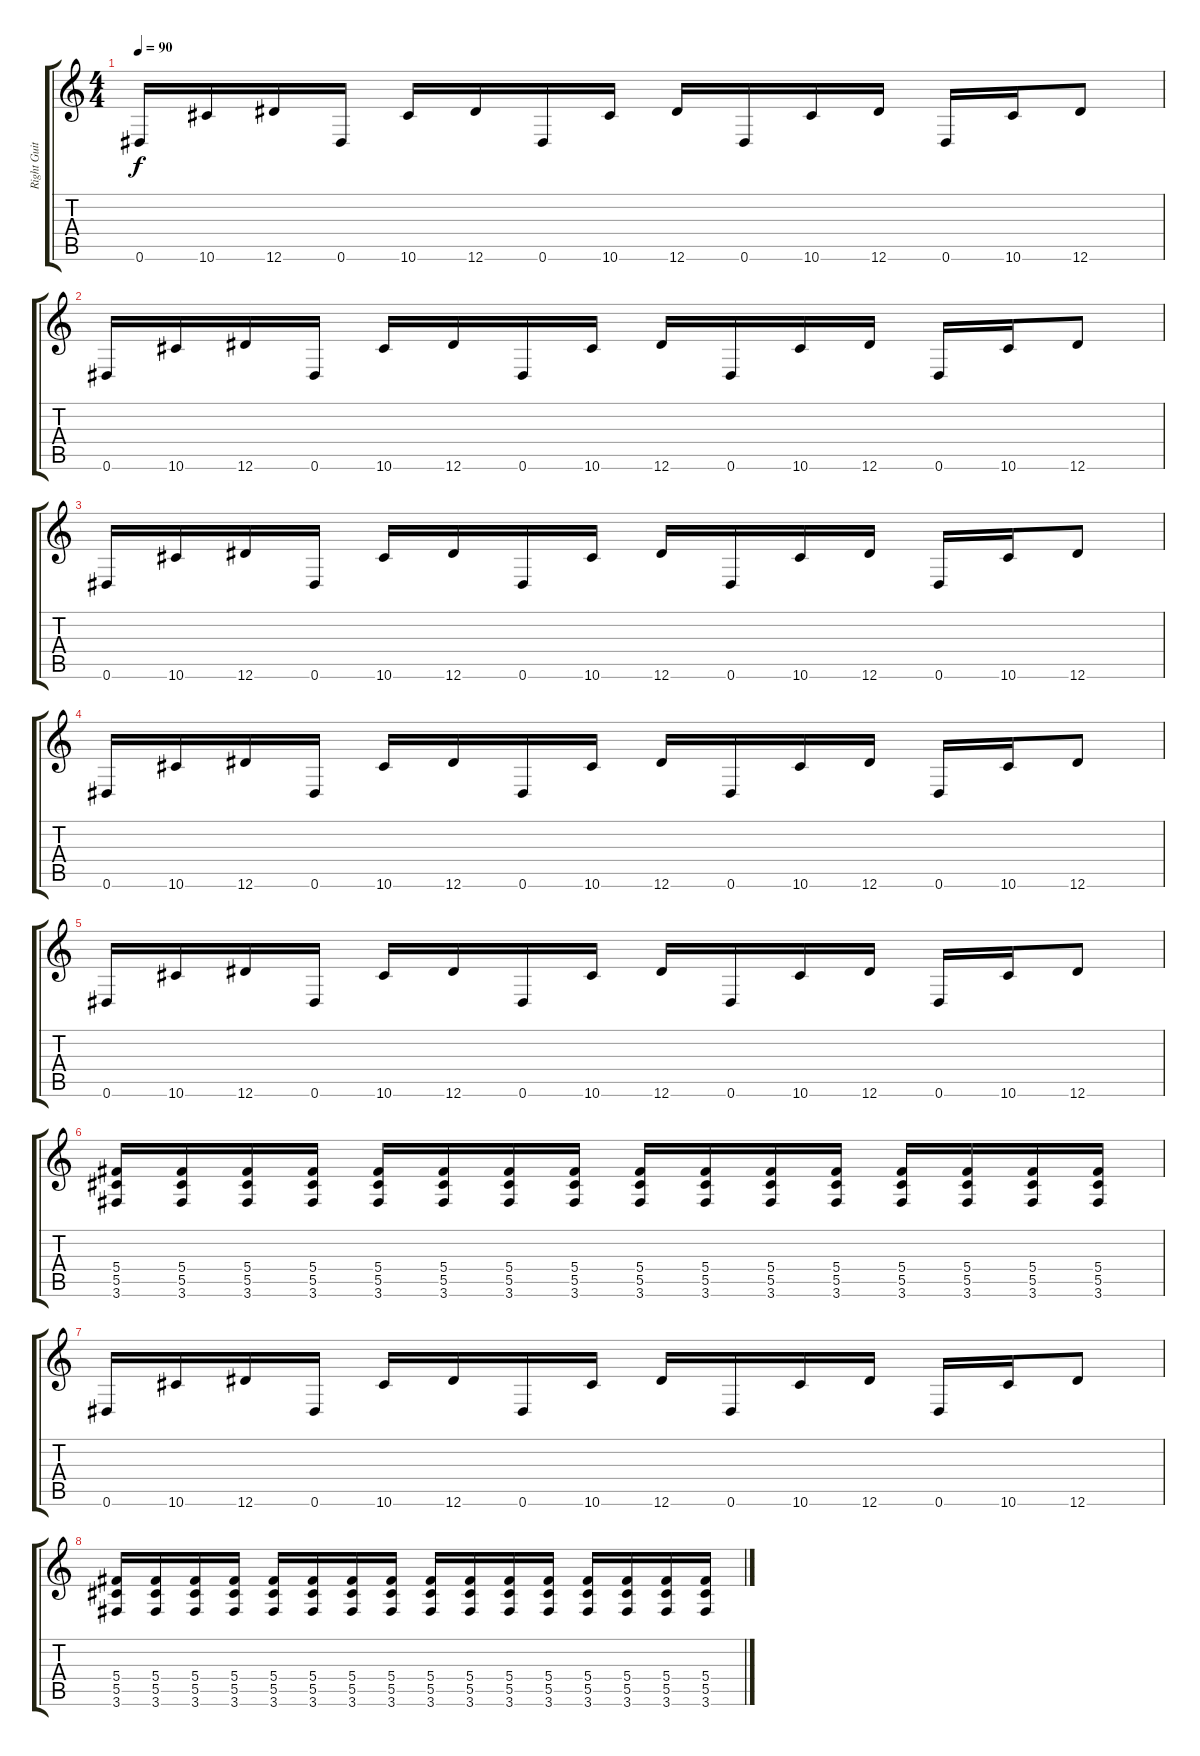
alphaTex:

\track ("Right Guitar" "Right Guit") {instrument distortionguitar}
\staff {score tabs}
\tuning (Eb4 Bb3 Gb3 Db3 Ab2 Eb2) {hide}
\ts (4 4)
\tempo 90
\clef g2
\ks c
0.6.16{dy f} 10.6.16 12.6.16 0.6.16 10.6.16 12.6.16 0.6.16 10.6.16 12.6.16 0.6.16 10.6.16 12.6.16 0.6.16 10.6.16 12.6.8 |
0.6.16 10.6.16 12.6.16 0.6.16 10.6.16 12.6.16 0.6.16 10.6.16 12.6.16 0.6.16 10.6.16 12.6.16 0.6.16 10.6.16 12.6.8 |
0.6.16 10.6.16 12.6.16 0.6.16 10.6.16 12.6.16 0.6.16 10.6.16 12.6.16 0.6.16 10.6.16 12.6.16 0.6.16 10.6.16 12.6.8 |
0.6.16 10.6.16 12.6.16 0.6.16 10.6.16 12.6.16 0.6.16 10.6.16 12.6.16 0.6.16 10.6.16 12.6.16 0.6.16 10.6.16 12.6.8 |
0.6.16 10.6.16 12.6.16 0.6.16 10.6.16 12.6.16 0.6.16 10.6.16 12.6.16 0.6.16 10.6.16 12.6.16 0.6.16 10.6.16 12.6.8 |
(5.4 5.5 3.6).16 (5.4 5.5 3.6).16 (5.4 5.5 3.6).16 (5.4 5.5 3.6).16 (5.4 5.5 3.6).16 (5.4 5.5 3.6).16 (5.4 5.5 3.6).16 (5.4 5.5 3.6).16 (5.4 5.5 3.6).16 (5.4 5.5 3.6).16 (5.4 5.5 3.6).16 (5.4 5.5 3.6).16 (5.4 5.5 3.6).16 (5.4 5.5 3.6).16 (5.4 5.5 3.6).16 (5.4 5.5 3.6).16 |
0.6.16 10.6.16 12.6.16 0.6.16 10.6.16 12.6.16 0.6.16 10.6.16 12.6.16 0.6.16 10.6.16 12.6.16 0.6.16 10.6.16 12.6.8 |
(5.4 5.5 3.6).16 (5.4 5.5 3.6).16 (5.4 5.5 3.6).16 (5.4 5.5 3.6).16 (5.4 5.5 3.6).16 (5.4 5.5 3.6).16 (5.4 5.5 3.6).16 (5.4 5.5 3.6).16 (5.4 5.5 3.6).16 (5.4 5.5 3.6).16 (5.4 5.5 3.6).16 (5.4 5.5 3.6).16 (5.4 5.5 3.6).16 (5.4 5.5 3.6).16 (5.4 5.5 3.6).16 (5.4 5.5 3.6).16
